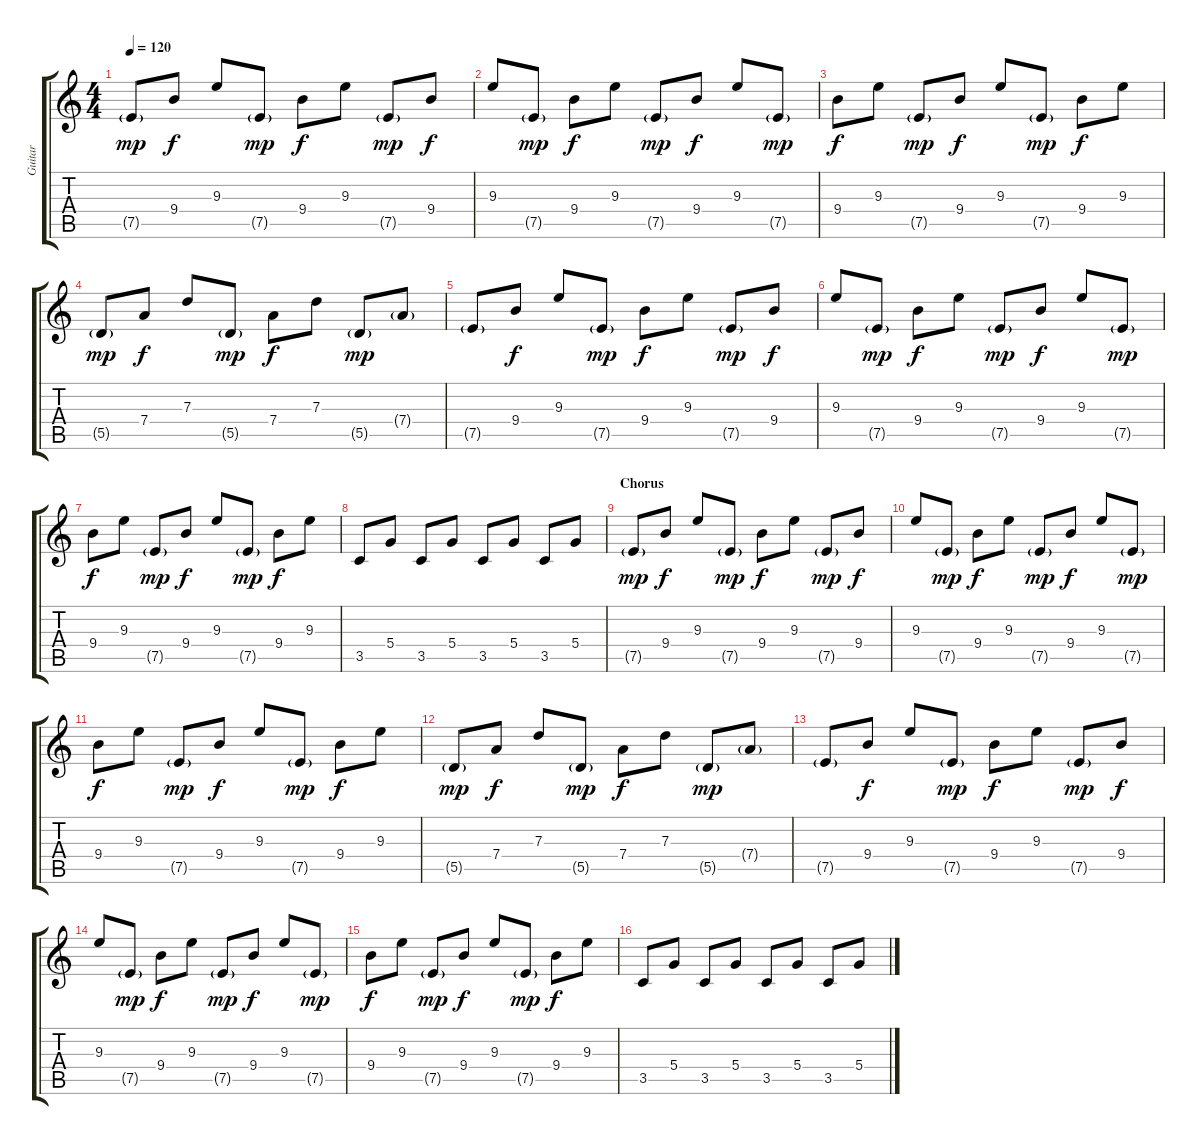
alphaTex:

\track ("Guitar" "Guitar") {instrument electricguitarjazz}
\staff {score tabs}
\tuning (E4 B3 G3 D3 A2 E2) {hide}
\ts (4 4)
\tempo 120
\clef g2
\ks c
7.5{g}.8{dy mp} 9.4.8{dy f} 9.3.8 7.5{g}.8{dy mp} 9.4.8{dy f} 9.3.8 7.5{g}.8{dy mp} 9.4.8{dy f} |
9.3.8 7.5{g}.8{dy mp} 9.4.8{dy f} 9.3.8 7.5{g}.8{dy mp} 9.4.8{dy f} 9.3.8 7.5{g}.8{dy mp} |
9.4.8{dy f} 9.3.8 7.5{g}.8{dy mp} 9.4.8{dy f} 9.3.8 7.5{g}.8{dy mp} 9.4.8{dy f} 9.3.8 |
5.5{g}.8{dy mp} 7.4.8{dy f} 7.3.8 5.5{g}.8{dy mp} 7.4.8{dy f} 7.3.8 5.5{g}.8{dy mp} 7.4{g}.8 |
7.5{g}.8 9.4.8{dy f} 9.3.8 7.5{g}.8{dy mp} 9.4.8{dy f} 9.3.8 7.5{g}.8{dy mp} 9.4.8{dy f} |
9.3.8 7.5{g}.8{dy mp} 9.4.8{dy f} 9.3.8 7.5{g}.8{dy mp} 9.4.8{dy f} 9.3.8 7.5{g}.8{dy mp} |
9.4.8{dy f} 9.3.8 7.5{g}.8{dy mp} 9.4.8{dy f} 9.3.8 7.5{g}.8{dy mp} 9.4.8{dy f} 9.3.8 |
3.5.8 5.4.8 3.5.8 5.4.8 3.5.8 5.4.8 3.5.8 5.4.8 |
\section ("" "Chorus")
7.5{g}.8{dy mp instrument electricguitarclean} 9.4.8{dy f} 9.3.8 7.5{g}.8{dy mp} 9.4.8{dy f} 9.3.8 7.5{g}.8{dy mp} 9.4.8{dy f} |
9.3.8 7.5{g}.8{dy mp} 9.4.8{dy f} 9.3.8 7.5{g}.8{dy mp} 9.4.8{dy f} 9.3.8 7.5{g}.8{dy mp} |
9.4.8{dy f} 9.3.8 7.5{g}.8{dy mp} 9.4.8{dy f} 9.3.8 7.5{g}.8{dy mp} 9.4.8{dy f} 9.3.8 |
5.5{g}.8{dy mp} 7.4.8{dy f} 7.3.8 5.5{g}.8{dy mp} 7.4.8{dy f} 7.3.8 5.5{g}.8{dy mp} 7.4{g}.8 |
7.5{g}.8 9.4.8{dy f} 9.3.8 7.5{g}.8{dy mp} 9.4.8{dy f} 9.3.8 7.5{g}.8{dy mp} 9.4.8{dy f} |
9.3.8 7.5{g}.8{dy mp} 9.4.8{dy f} 9.3.8 7.5{g}.8{dy mp} 9.4.8{dy f} 9.3.8 7.5{g}.8{dy mp} |
9.4.8{dy f} 9.3.8 7.5{g}.8{dy mp} 9.4.8{dy f} 9.3.8 7.5{g}.8{dy mp} 9.4.8{dy f} 9.3.8 |
3.5.8 5.4.8 3.5.8 5.4.8 3.5.8 5.4.8 3.5.8 5.4.8
